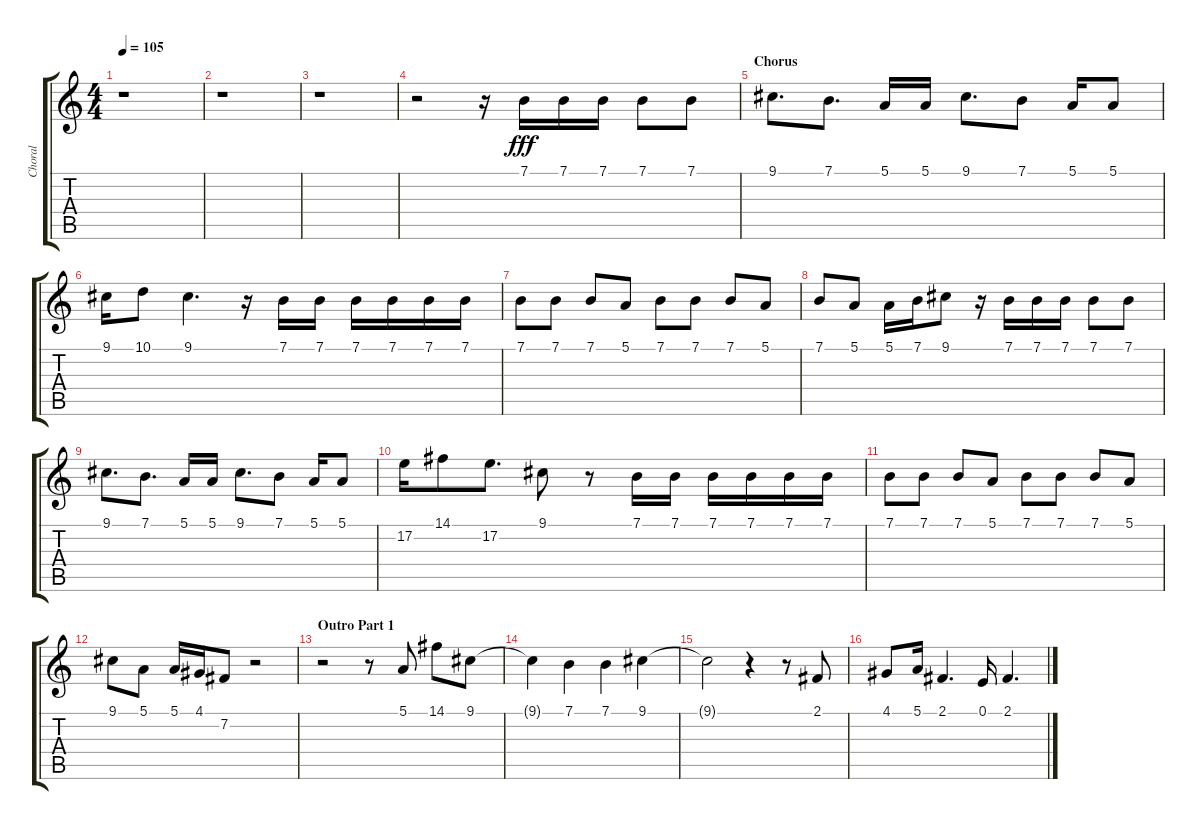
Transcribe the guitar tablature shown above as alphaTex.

\track ("Choral" "Choral") {instrument clarinet}
\staff {score tabs}
\tuning (E4 B3 G3 Eb3 A2 E2) {hide}
\ts (4 4)
\tempo 105
\clef g2
\ks c
r.1{dy fff} |
r.1 |
r.1 |
r.2 r.16 7.1.16 7.1.16 7.1.16 7.1.8 7.1.8 |
\section ("" "Chorus")
9.1.8{d} 7.1.8{d} 5.1.16 5.1.16 9.1.8{d} 7.1.8 5.1.16 5.1.8 |
9.1.16 10.1.8 9.1.4{d} r.16 7.1.16 7.1.16 7.1.16 7.1.16 7.1.16 7.1.16 |
7.1.8 7.1.8 7.1.8 5.1.8 7.1.8 7.1.8 7.1.8 5.1.8 |
7.1.8 5.1.8 5.1.16 7.1.16 9.1.8 r.16 7.1.16 7.1.16 7.1.16 7.1.8 7.1.8 |
9.1.8{d} 7.1.8{d} 5.1.16 5.1.16 9.1.8{d} 7.1.8 5.1.16 5.1.8 |
17.2.16 14.1.8 17.2.8{d} 9.1.8 r.8 7.1.16 7.1.16 7.1.16 7.1.16 7.1.16 7.1.16 |
7.1.8 7.1.8 7.1.8 5.1.8 7.1.8 7.1.8 7.1.8 5.1.8 |
9.1.8 5.1.8 5.1.16 4.1.16 7.2.8 r.2 |
\section ("" "Outro Part 1")
r.2 r.8 5.1.8 14.1.8 9.1.8 |
9.1{t}.4 7.1.4 7.1.4 9.1.4 |
9.1{t}.2 r.4 r.8 2.1.8 |
4.1.8 5.1.16 2.1.4{d} 0.1.16 2.1.4{d}
